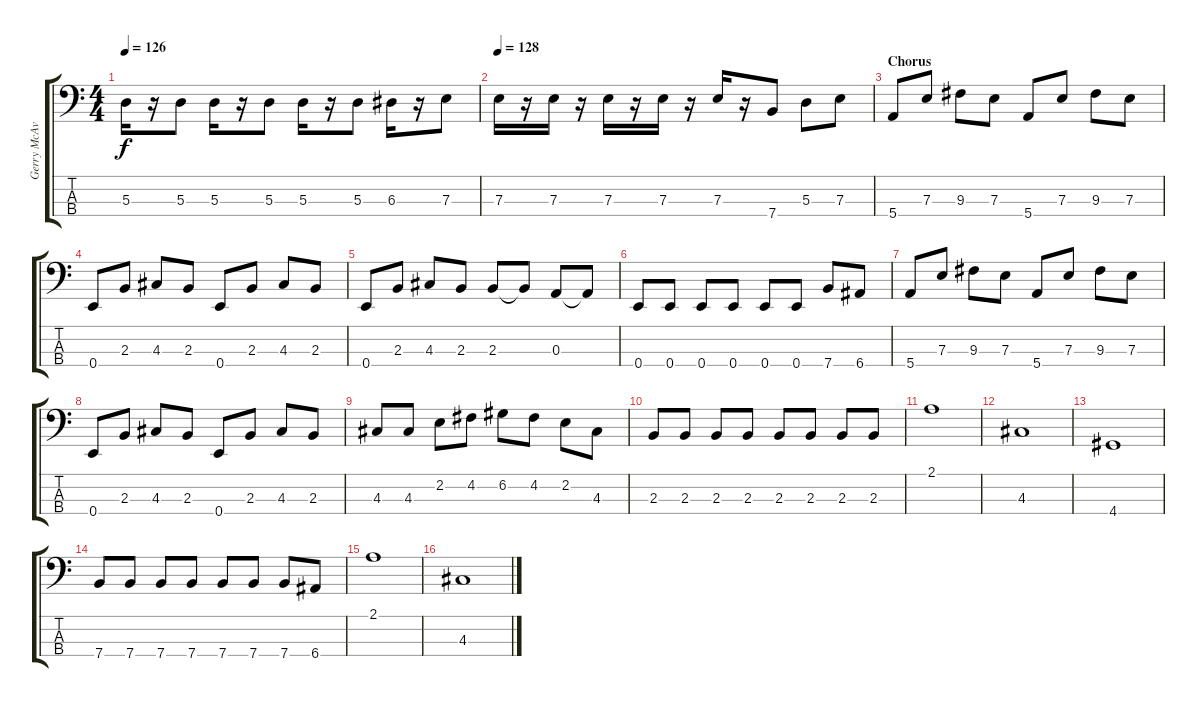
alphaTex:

\track ("Gerry McAvoy" "Gerry McAv") {instrument electricbasspick}
\staff {score tabs}
\tuning (G2 D2 A1 E1) {hide}
\ts (4 4)
\tempo 126
\clef f4
\ks c
5.3.16{dy f} r.16 5.3.8 5.3.16 r.16 5.3.8 5.3.16 r.16 5.3.8 6.3.16 r.16 7.3.8 |
\tempo 128
7.3.16 r.16 7.3.16 r.16 7.3.16 r.16 7.3.16 r.16 7.3.16 r.16 7.4.8 5.3.8 7.3.8 |
\section ("" "Chorus")
5.4.8 7.3.8 9.3.8 7.3.8 5.4.8 7.3.8 9.3.8 7.3.8 |
0.4.8 2.3.8 4.3.8 2.3.8 0.4.8 2.3.8 4.3.8 2.3.8 |
0.4.8 2.3.8 4.3.8 2.3.8 2.3.8 2.3{t}.8 0.3.8 0.3{t}.8 |
0.4.8 0.4.8 0.4.8 0.4.8 0.4.8 0.4.8 7.4.8 6.4.8 |
5.4.8 7.3.8 9.3.8 7.3.8 5.4.8 7.3.8 9.3.8 7.3.8 |
0.4.8 2.3.8 4.3.8 2.3.8 0.4.8 2.3.8 4.3.8 2.3.8 |
4.3.8 4.3.8 2.2.8 4.2.8 6.2.8 4.2.8 2.2.8 4.3.8 |
2.3.8 2.3.8 2.3.8 2.3.8 2.3.8 2.3.8 2.3.8 2.3.8 |
2.1.1 |
4.3.1 |
4.4.1 |
7.4.8 7.4.8 7.4.8 7.4.8 7.4.8 7.4.8 7.4.8 6.4.8 |
2.1.1 |
4.3.1
